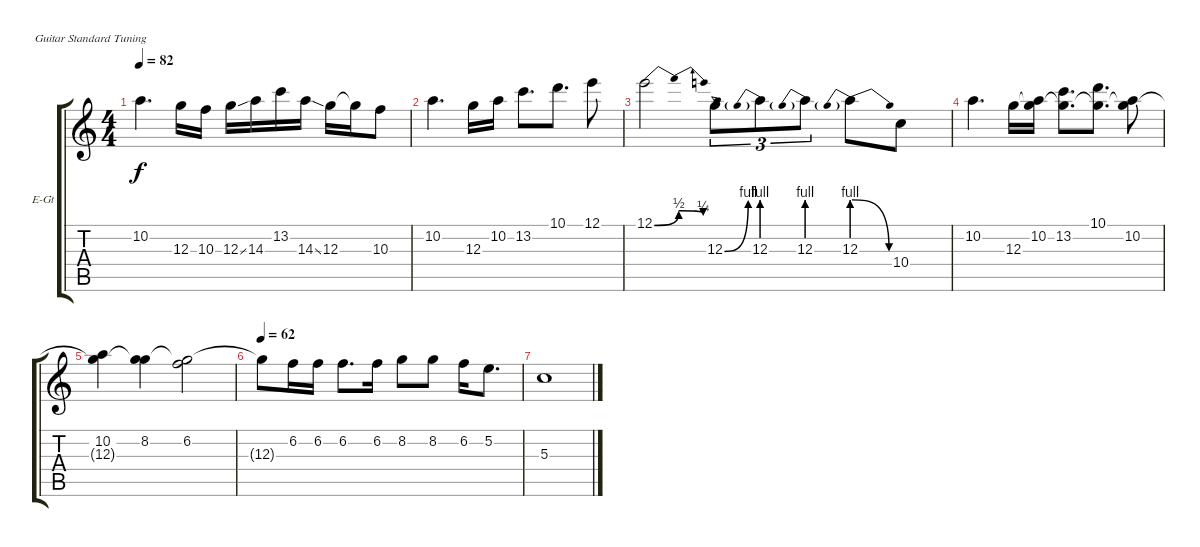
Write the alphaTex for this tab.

\bracketExtendMode groupsimilarinstruments
\firstSystemTrackNameOrientation horizontal
\otherSystemsTrackNameOrientation horizontal
\track ("电吉他" "E-Gt") {instrument overdrivenguitar}
\staff {score tabs}
\tuning (E4 B3 G3 D3 A2 E2)
\ts (4 4)
\tempo 82
\clef g2
\ks c
10.2.4{d dy f} 12.3.16 10.3.16 12.3{ss}.16 14.3.16 13.2.16 14.3{ss}.16 12.3.16 12.3{t}.16 10.3.8 |
10.2.4{d} 12.3.16 10.2.16 13.2.8{d} 10.1.8{d} 12.1.8 |
12.1{be (bendrelease 0 0 30 2 30 2 60 1)}.2 12.3{be (bend 0 0 60 4)}.8{tu (3 2)} 12.3{be (prebend 0 4 60 4)}.8{tu (3 2)} 12.3{be (prebend 0 4 60 4)}.8{tu (3 2)} 12.3{be (prebendrelease 0 4 60 0)}.8 10.4.8 |
10.2.4{d} 12.3.16 (10.2 12.3{t}).16 (13.2 12.3{t}).8{d} (10.1 12.3{t}).8{d} (10.2 12.3{t}).8 |
(10.2 12.3{t}).4 (8.2 12.3{t}).4 (6.2 12.3{t}).2 |
\tempo 62
12.3{t}.8 6.2.16 6.2.16 6.2.8{d} 6.2.16 8.2.8 8.2.8 6.2.16 5.2.8{d} |
5.3.1
